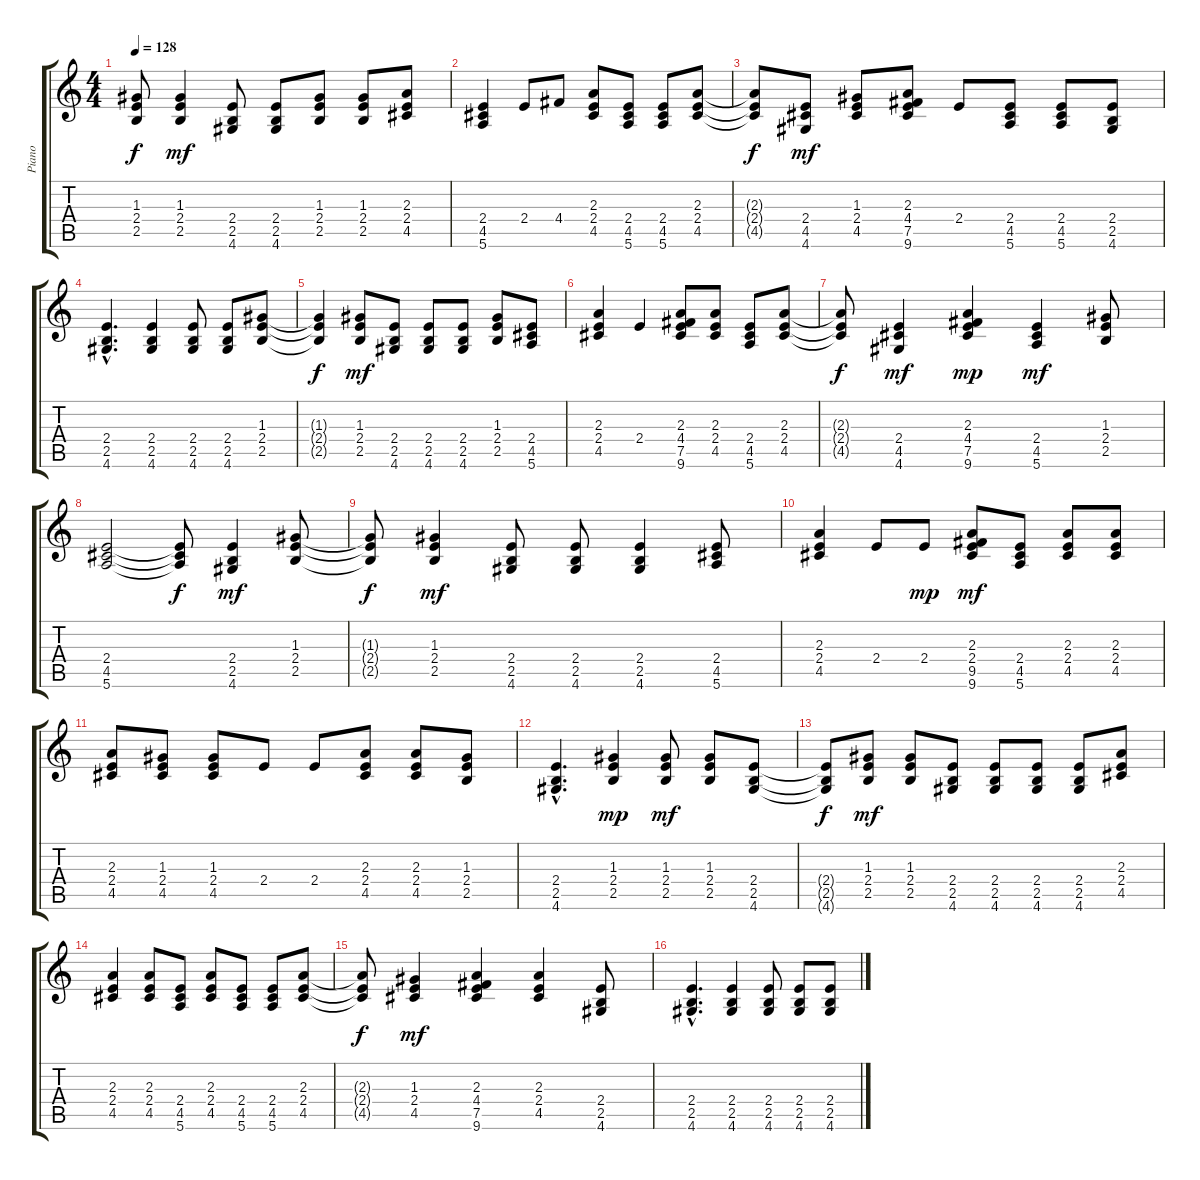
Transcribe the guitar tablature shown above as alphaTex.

\track ("Piano" "Piano") {instrument brightacousticpiano}
\staff {score tabs}
\tuning (E5 B4 G4 D4 A3 E3) {hide}
\ts (4 4)
\tempo 128
\clef g2
\ks c
(1.3{t} 2.4{t} 2.5{t}).8{dy f} (1.3 2.4 2.5).4{dy mf} (2.4 2.5 4.6).8 (2.4 2.5 4.6).8 (1.3 2.4 2.5).8 (1.3 2.4 2.5).8 (2.3 2.4 4.5).8 |
(2.4 4.5 5.6).4 2.4.8 4.4.8 (2.3 2.4 4.5).8 (2.4 4.5 5.6).8 (2.4 4.5 5.6).8 (2.3 2.4 4.5).8 |
(2.3{t} 2.4{t} 4.5{t}).8{dy f} (2.4 4.5 4.6).8{dy mf} (1.3 2.4 4.5).8 (2.3 4.4 7.5 9.6).8 2.4.8 (2.4 4.5 5.6).8 (2.4 4.5 5.6).8 (2.4 2.5 4.6).8 |
(2.4{hac} 2.5{hac} 4.6{hac}).4{d} (2.4 2.5 4.6).4 (2.4 2.5 4.6).8 (2.4 2.5 4.6).8 (1.3 2.4 2.5).8 |
(1.3{t} 2.4{t} 2.5{t}).4{dy f} (1.3 2.4 2.5).8{dy mf} (2.4 2.5 4.6).8 (2.4 2.5 4.6).8 (2.4 2.5 4.6).8 (1.3 2.4 2.5).8 (2.4 4.5 5.6).8 |
(2.3 2.4 4.5).4 2.4.4 (2.3 4.4 7.5 9.6).8 (2.3 2.4 4.5).8 (2.4 4.5 5.6).8 (2.3 2.4 4.5).8 |
(2.3{t} 2.4{t} 4.5{t}).8{dy f} (2.4 4.5 4.6).4{dy mf} (2.3 4.4 7.5 9.6).4{dy mp} (2.4 4.5 5.6).4{dy mf} (1.3 2.4 2.5).8 |
(2.4 4.5 5.6).2 (2.4{t} 4.5{t} 5.6{t}).8{dy f} (2.4 2.5 4.6).4{dy mf} (1.3 2.4 2.5).8 |
(1.3{t} 2.4{t} 2.5{t}).8{dy f} (1.3 2.4 2.5).4{dy mf} (2.4 2.5 4.6).8 (2.4 2.5 4.6).8 (2.4 2.5 4.6).4 (2.4 4.5 5.6).8 |
(2.3 2.4 4.5).4 2.4.8 2.4.8{dy mp} (2.3 2.4 9.5 9.6).8{dy mf} (2.4 4.5 5.6).8 (2.3 2.4 4.5).8 (2.3 2.4 4.5).8 |
(2.3 2.4 4.5).8 (1.3 2.4 4.5).8 (1.3 2.4 4.5).8 2.4.8 2.4.8 (2.3 2.4 4.5).8 (2.3 2.4 4.5).8 (1.3 2.4 2.5).8 |
(2.4{hac} 2.5{hac} 4.6{hac}).4{d} (1.3 2.4 2.5).4{dy mp} (1.3 2.4 2.5).8{dy mf} (1.3 2.4 2.5).8 (2.4 2.5 4.6).8 |
(2.4{t} 2.5{t} 4.6{t}).8{dy f} (1.3 2.4 2.5).8{dy mf} (1.3 2.4 2.5).8 (2.4 2.5 4.6).8 (2.4 2.5 4.6).8 (2.4 2.5 4.6).8 (2.4 2.5 4.6).8 (2.3 2.4 4.5).8 |
(2.3 2.4 4.5).4 (2.3 2.4 4.5).8 (2.4 4.5 5.6).8 (2.3 2.4 4.5).8 (2.4 4.5 5.6).8 (2.4 4.5 5.6).8 (2.3 2.4 4.5).8 |
(2.3{t} 2.4{t} 4.5{t}).8{dy f} (1.3 2.4 4.5).4{dy mf} (2.3 4.4 7.5 9.6).4 (2.3 2.4 4.5).4 (2.4 2.5 4.6).8 |
(2.4{hac} 2.5{hac} 4.6{hac}).4{d} (2.4 2.5 4.6).4 (2.4 2.5 4.6).8 (2.4 2.5 4.6).8 (2.4 2.5 4.6).8
